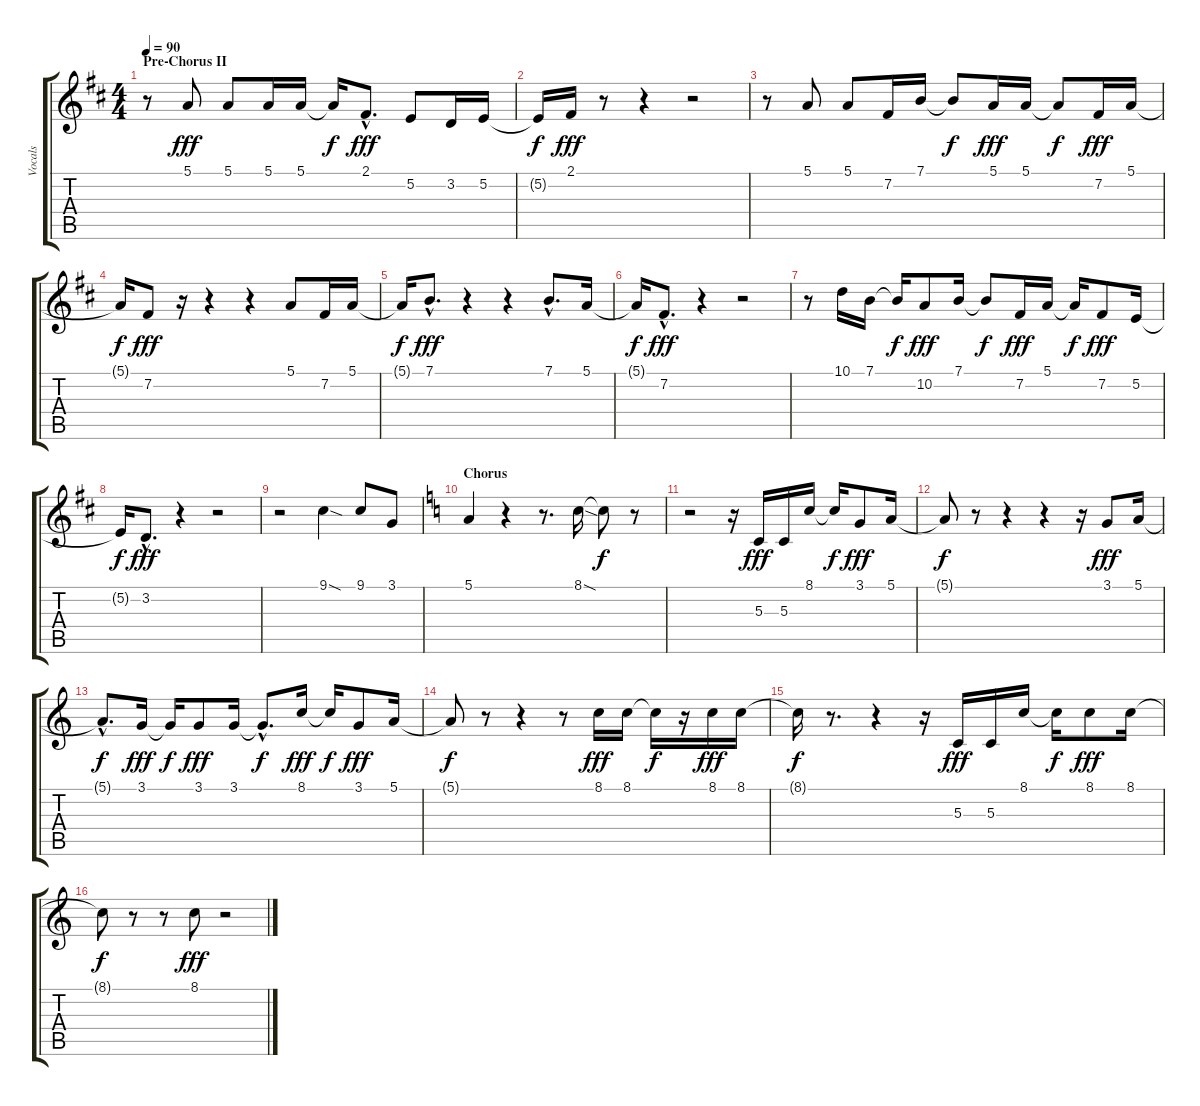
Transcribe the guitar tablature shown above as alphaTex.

\track ("Vocals" "Vocals") {instrument lead6voice}
\staff {score tabs}
\tuning (E4 B3 G3 D3 A2 E2) {hide}
\ts (4 4)
\section ("" "Pre-Chorus II")
\tempo 90
\clef g2
\ks d
r.8{dy f} 5.1.8{dy fff} 5.1.8 5.1.16 5.1.16 5.1{t}.16{dy f} 2.1{hac}.8{d dy fff} 5.2.8 3.2.16 5.2.16 |
5.2{t}.16{dy f} 2.1.16{dy fff} r.8 r.4 r.2 |
r.8 5.1.8 5.1.8 7.2.16 7.1.16 7.1{t}.8{dy f} 5.1.16{dy fff} 5.1.16 5.1{t}.8{dy f} 7.2.16{dy fff} 5.1.16 |
5.1{t}.16{dy f} 7.2.8{dy fff} r.16 r.4 r.4 5.1.8 7.2.16 5.1.16 |
5.1{t}.16{dy f} 7.1{hac}.8{d dy fff} r.4 r.4 7.1{hac}.8{d} 5.1.16 |
5.1{t}.16{dy f} 7.2{hac}.8{d dy fff} r.4 r.2 |
r.8 10.1.16 7.1.16 7.1{t}.16{dy f} 10.2.8{dy fff} 7.1.16 7.1{t}.8{dy f} 7.2.16{dy fff} 5.1.16 5.1{t}.16{dy f} 7.2.8{dy fff} 5.2.16 |
5.2{t}.16{dy f} 3.2{hac}.8{d dy fff} r.4 r.2 |
r.2 9.1{sod}.4 9.1.8 3.1.8 |
\section ("" "Chorus")
\ks c
5.1.4 r.4 r.8{d} 8.1{sod}.16 8.1{t}.8{dy f} r.8 |
r.2 r.16 5.3.16{dy fff} 5.3.16 8.1.16 8.1{t}.16{dy f} 3.1.8{dy fff} 5.1.16 |
5.1{t}.8{dy f} r.8 r.4 r.4 r.16 3.1.8{dy fff} 5.1.16 |
5.1{hac t}.8{d dy f} 3.1.16{dy fff} 3.1{t}.16{dy f} 3.1.8{dy fff} 3.1.16 3.1{hac t}.8{d dy f} 8.1.16{dy fff} 8.1{t}.16{dy f} 3.1.8{dy fff} 5.1.16 |
5.1{t}.8{dy f} r.8 r.4 r.8 8.1.16{dy fff} 8.1.16 8.1{t}.16{dy f} r.16 8.1.16{dy fff} 8.1.16 |
8.1{t}.16{dy f} r.8{d} r.4 r.16 5.3.16{dy fff} 5.3.16 8.1.16 8.1{t}.16{dy f} 8.1.8{dy fff} 8.1.16 |
8.1{t}.8{dy f} r.8 r.8 8.1.8{dy fff} r.2
